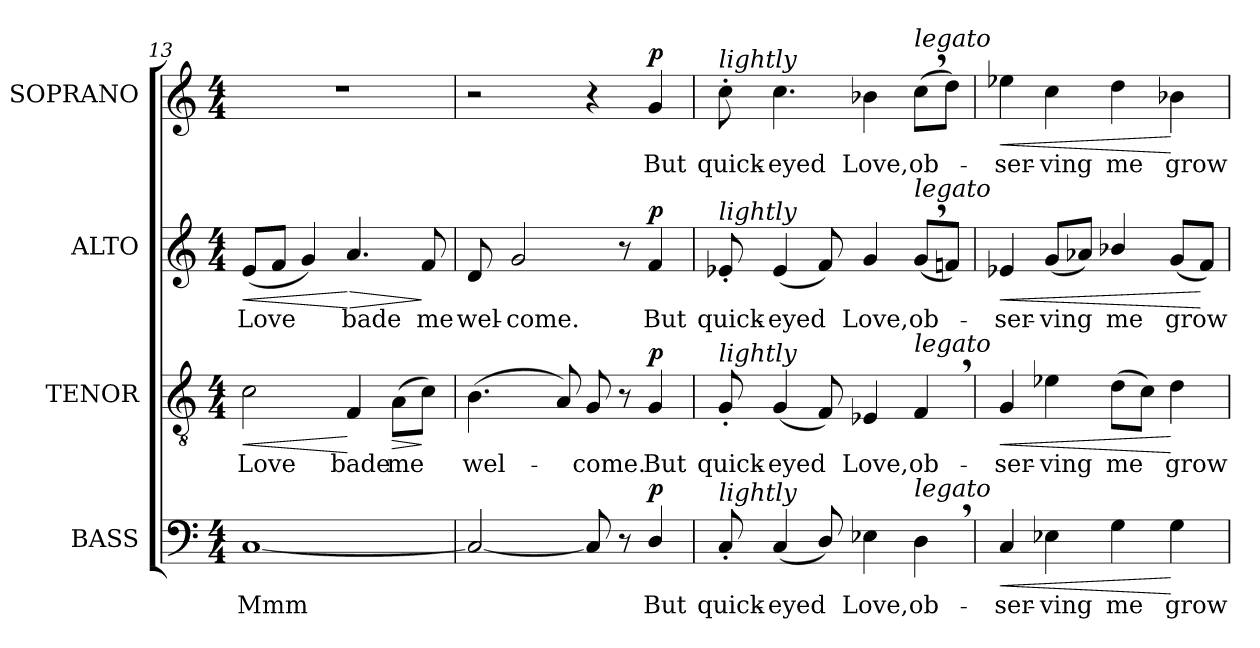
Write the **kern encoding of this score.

**kern	**text	**dynam	**kern	**text	**dynam	**kern	**text	**dynam	**kern	**text	**dynam
*part4	*part4	*part4	*part3	*part3	*part3	*part2	*part2	*part2	*part1	*part1	*part1
*staff4	*staff4	*staff4	*staff3	*staff3	*staff3	*staff2	*staff2	*staff2	*staff1	*staff1	*staff1
*I"BASS	*	*	*I"TENOR	*	*	*I"ALTO	*	*	*I"SOPRANO	*	*
*I'B.	*	*	*I'T.	*	*	*I'A.	*	*	*I'S.	*	*
*clefF4	*	*	*clefGv2	*	*	*clefG2	*	*	*clefG2	*	*
*	*	*	*ITrd7c12	*	*	*	*	*	*	*	*
*k[]	*	*	*k[]	*	*	*k[]	*	*	*k[]	*	*
*C:	*	*	*C:	*	*	*C:	*	*	*C:	*	*
*M4/4	*	*	*M4/4	*	*	*M4/4	*	*	*M4/4	*	*
=13	=13	=13	=13	=13	=13	=13	=13	=13	=13	=13	=13
!	!LO:LY:b:color=#000000	!	!	!	!	!	!	!	!	!	!
!	!	!	!	!LO:LY:b:color=#000000	!LO:HP:b	!	!	!	!	!	!
!	!	!	!	!	!	!	!LO:LY:b:color=#000000	!LO:HP:b	!	!	!
[<1Ci	Mmm	.	2Ci\	Love	<	(8ei/L	Love	<	1r	.	.
.	.	.	.	.	.	8fi/J	.	.	.	.	.
.	.	.	.	.	.	4gi/)	.	.	.	.	.
!	!	!	!	!LO:LY:b:color=#000000	!	!	!	!	!	!	!
!	!	!	!	!	!	!	!LO:LY:b:color=#000000	!LO:HP:n=1:b	!	!	!
.	.	.	4FFi/	bade	[	4.ai/	bade	[ >	.	.	.
!	!	!	!	!LO:LY:b:color=#000000	!LO:HP:b	!	!	!	!	!	!
.	.	.	(8AAi\L	me	>	.	.	.	.	.	.
!	!	!	!	!	!	!	!LO:LY:b:color=#000000	!	!	!	!
.	.	.	8Ci\J)	.	]	8fi/	me	]	.	.	.
=14	=14	=14	=14	=14	=14	=14	=14	=14	=14	=14	=14
!	!	!	!	!LO:LY:b:color=#000000	!	!	!	!	!	!	!
!	!	!	!	!	!	!	!LO:LY:b:color=#000000	!	!	!	!
2Ci/_<	.	.	(4.BBi\	wel-	.	8di/	wel-	.	2r	.	.
!	!	!	!	!	!	!	!LO:LY:b:color=#000000	!	!	!	!
.	.	.	.	.	.	2gi/	-come.	.	.	.	.
.	.	.	8AAi/)	.	.	.	.	.	.	.	.
!	!	!	!	!LO:LY:b:color=#000000	!	!	!	!	!	!	!
8Ci/]	.	.	8GGi/	-come.	.	.	.	.	4r	.	.
8r	.	.	8r	.	.	8r	.	.	.	.	.
!	!LO:LY:b:color=#000000	!	!	!	!	!	!	!	!	!	!
!	!	!	!	!LO:LY:b:color=#000000	!	!	!	!	!	!	!
!	!	!	!	!	!	!	!LO:LY:b:color=#000000	!	!	!	!
!	!	!	!	!	!	!	!	!	!	!LO:LY:b:color=#000000	!
4Di/	But	p	4GGi/	But	p	4fi/	But	p	4gi/	But	p
=15	=15	=15	=15	=15	=15	=15	=15	=15	=15	=15	=15
!	!LO:LY:b:color=#000000	!	!	!	!	!	!	!	!	!	!
!	!	!	!	!LO:LY:b:color=#000000	!	!	!	!	!	!	!
!	!	!	!	!	!	!	!LO:LY:b:color=#000000	!	!	!	!
!	!	!	!	!	!	!	!	!	!LO:TX:a:i:t=lightly	!	!
!	!	!	!	!	!	!LO:TX:a:i:t=lightly	!	!	!	!	!
!	!	!	!LO:TX:a:i:t=lightly	!	!	!	!	!	!	!	!
!LO:TX:a:i:t=lightly	!	!	!	!	!	!	!	!	!	!	!
!	!	!	!	!	!	!	!	!	!	!LO:LY:b:color=#000000	!
8C'i/	quick-	.	8GG'i/	quick-	.	8e-X'i/	quick-	.	8cc'i\	quick-	.
!	!LO:LY:b:color=#000000	!	!	!	!	!	!	!	!	!	!
!	!	!	!	!LO:LY:b:color=#000000	!	!	!	!	!	!	!
!	!	!	!	!	!	!	!LO:LY:b:color=#000000	!	!	!	!
!	!	!	!	!	!	!	!	!	!	!LO:LY:b:color=#000000	!
(4Ci/	-eyed	.	(4GGi/	-eyed	.	(4e-i/	-eyed	.	4.cci\	-eyed	.
8Di/)	.	.	8FFi/)	.	.	8fi/)	.	.	.	.	.
!	!LO:LY:b:color=#000000	!	!	!	!	!	!	!	!	!	!
!	!	!	!	!LO:LY:b:color=#000000	!	!	!	!	!	!	!
!	!	!	!	!	!	!	!LO:LY:b:color=#000000	!	!	!	!
!	!	!	!	!	!	!	!	!	!	!LO:LY:b:color=#000000	!
4E-Xi\	Love,	.	4EE-Xi/	Love,	.	4gi/	Love,	.	4b-Xi\	Love,	.
!	!LO:LY:b:color=#000000	!	!	!	!	!	!	!	!	!	!
!	!	!	!	!LO:LY:b:color=#000000	!	!	!	!	!	!	!
!	!	!	!	!	!	!	!LO:LY:b:color=#000000	!	!	!	!
!	!	!	!	!	!	!	!	!	!LO:TX:a:i:t=legato	!	!
!	!	!	!	!	!	!LO:TX:a:i:t=legato	!	!	!	!	!
!	!	!	!LO:TX:a:i:t=legato	!	!	!	!	!	!	!	!
!LO:TX:a:i:t=legato	!	!	!	!	!	!	!	!	!	!	!
!	!	!	!	!	!	!	!	!	!	!LO:LY:b:color=#000000	!
4D,i\	ob-	.	4FF,i/	ob-	.	(8g,i/L	ob-	.	(8cc,i\L	ob-	.
.	.	.	.	.	.	8fni/J)	.	.	8ddi\J)	.	.
!!LO:LB:g=z
=16	=16	=16	=16	=16	=16	=16	=16	=16	=16	=16	=16
!	!LO:LY:b:color=#000000	!LO:HP:b	!	!	!	!	!	!	!	!	!
!	!	!	!	!LO:LY:b:color=#000000	!LO:HP:b	!	!	!	!	!	!
!	!	!	!	!	!	!	!LO:LY:b:color=#000000	!LO:HP:b	!	!	!
!	!	!	!	!	!	!	!	!	!	!LO:LY:b:color=#000000	!LO:HP:b
4Ci/	-ser-	<	4GGi/	-ser-	<	4e-Xi/	-ser-	<	4ee-Xi\	-ser-	<
!	!LO:LY:b:color=#000000	!	!	!	!	!	!	!	!	!	!
!	!	!	!	!LO:LY:b:color=#000000	!	!	!	!	!	!	!
!	!	!	!	!	!	!	!LO:LY:b:color=#000000	!	!	!	!
!	!	!	!	!	!	!	!	!	!	!LO:LY:b:color=#000000	!
4E-Xi\	-ving	.	4E-Xi\	-ving	.	(8gi/L	-ving	.	4cci\	-ving	.
.	.	.	.	.	.	8a-Xi/J)	.	.	.	.	.
!	!LO:LY:b:color=#000000	!	!	!	!	!	!	!	!	!	!
!	!	!	!	!LO:LY:b:color=#000000	!	!	!	!	!	!	!
!	!	!	!	!	!	!	!LO:LY:b:color=#000000	!	!	!	!
!	!	!	!	!	!	!	!	!	!	!LO:LY:b:color=#000000	!
4Gi\	me	.	(8Di\L	me	.	4b-Xi/	me	.	4ddi\	me	.
.	.	.	8Ci\J)	.	.	.	.	.	.	.	.
!	!LO:LY:b:color=#000000	!	!	!	!	!	!	!	!	!	!
!	!	!	!	!LO:LY:b:color=#000000	!	!	!	!	!	!	!
!	!	!	!	!	!	!	!LO:LY:b:color=#000000	!	!	!	!
!	!	!	!	!	!	!	!	!	!	!LO:LY:b:color=#000000	!
4Gi\	grow	[	4Di\	grow	[	(8gi/L	grow	.	4b-Xi\	grow	[
.	.	.	.	.	.	8fi/J)	.	[	.	.	.
=	=	=	=	=	=	=	=	=	=	=	=
*-	*-	*-	*-	*-	*-	*-	*-	*-	*-	*-	*-
